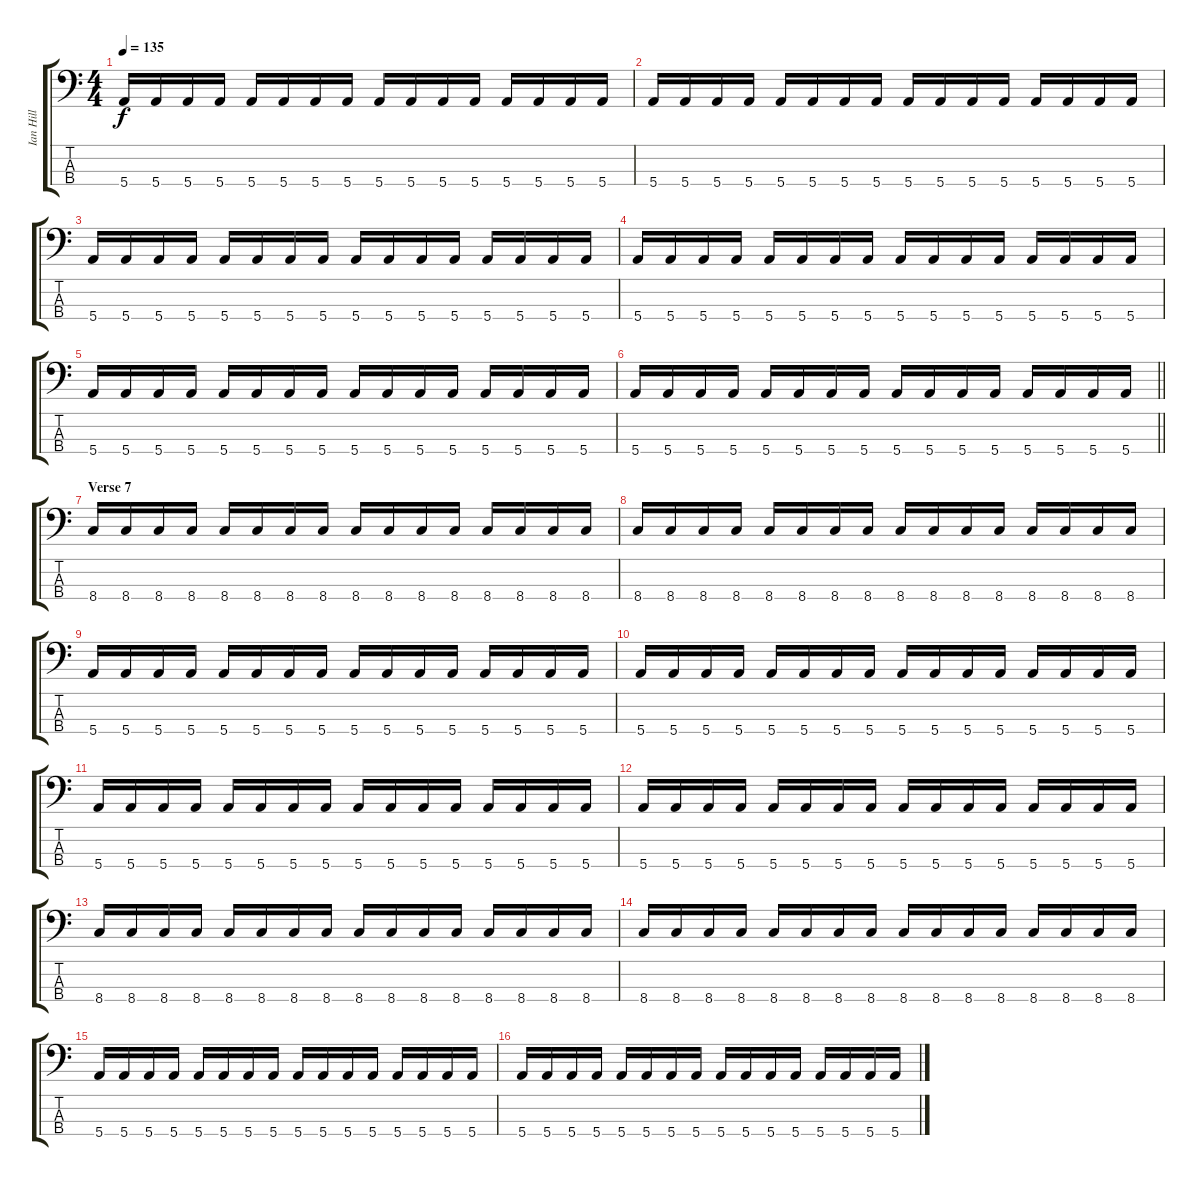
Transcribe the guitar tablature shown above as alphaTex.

\track ("Ian Hill" "Ian Hill") {instrument electricbasspick}
\staff {score tabs}
\tuning (G2 D2 A1 E1) {hide}
\ts (4 4)
\tempo 135
\clef f4
\ks c
5.4.16{dy f} 5.4.16 5.4.16 5.4.16 5.4.16 5.4.16 5.4.16 5.4.16 5.4.16 5.4.16 5.4.16 5.4.16 5.4.16 5.4.16 5.4.16 5.4.16 |
5.4.16 5.4.16 5.4.16 5.4.16 5.4.16 5.4.16 5.4.16 5.4.16 5.4.16 5.4.16 5.4.16 5.4.16 5.4.16 5.4.16 5.4.16 5.4.16 |
5.4.16 5.4.16 5.4.16 5.4.16 5.4.16 5.4.16 5.4.16 5.4.16 5.4.16 5.4.16 5.4.16 5.4.16 5.4.16 5.4.16 5.4.16 5.4.16 |
5.4.16 5.4.16 5.4.16 5.4.16 5.4.16 5.4.16 5.4.16 5.4.16 5.4.16 5.4.16 5.4.16 5.4.16 5.4.16 5.4.16 5.4.16 5.4.16 |
5.4.16 5.4.16 5.4.16 5.4.16 5.4.16 5.4.16 5.4.16 5.4.16 5.4.16 5.4.16 5.4.16 5.4.16 5.4.16 5.4.16 5.4.16 5.4.16 |
\barLineRight lightlight
5.4.16 5.4.16 5.4.16 5.4.16 5.4.16 5.4.16 5.4.16 5.4.16 5.4.16 5.4.16 5.4.16 5.4.16 5.4.16 5.4.16 5.4.16 5.4.16 |
\section ("" "Verse 7")
8.4.16 8.4.16 8.4.16 8.4.16 8.4.16 8.4.16 8.4.16 8.4.16 8.4.16 8.4.16 8.4.16 8.4.16 8.4.16 8.4.16 8.4.16 8.4.16 |
8.4.16 8.4.16 8.4.16 8.4.16 8.4.16 8.4.16 8.4.16 8.4.16 8.4.16 8.4.16 8.4.16 8.4.16 8.4.16 8.4.16 8.4.16 8.4.16 |
5.4.16 5.4.16 5.4.16 5.4.16 5.4.16 5.4.16 5.4.16 5.4.16 5.4.16 5.4.16 5.4.16 5.4.16 5.4.16 5.4.16 5.4.16 5.4.16 |
5.4.16 5.4.16 5.4.16 5.4.16 5.4.16 5.4.16 5.4.16 5.4.16 5.4.16 5.4.16 5.4.16 5.4.16 5.4.16 5.4.16 5.4.16 5.4.16 |
5.4.16 5.4.16 5.4.16 5.4.16 5.4.16 5.4.16 5.4.16 5.4.16 5.4.16 5.4.16 5.4.16 5.4.16 5.4.16 5.4.16 5.4.16 5.4.16 |
5.4.16 5.4.16 5.4.16 5.4.16 5.4.16 5.4.16 5.4.16 5.4.16 5.4.16 5.4.16 5.4.16 5.4.16 5.4.16 5.4.16 5.4.16 5.4.16 |
8.4.16 8.4.16 8.4.16 8.4.16 8.4.16 8.4.16 8.4.16 8.4.16 8.4.16 8.4.16 8.4.16 8.4.16 8.4.16 8.4.16 8.4.16 8.4.16 |
8.4.16 8.4.16 8.4.16 8.4.16 8.4.16 8.4.16 8.4.16 8.4.16 8.4.16 8.4.16 8.4.16 8.4.16 8.4.16 8.4.16 8.4.16 8.4.16 |
5.4.16 5.4.16 5.4.16 5.4.16 5.4.16 5.4.16 5.4.16 5.4.16 5.4.16 5.4.16 5.4.16 5.4.16 5.4.16 5.4.16 5.4.16 5.4.16 |
5.4.16 5.4.16 5.4.16 5.4.16 5.4.16 5.4.16 5.4.16 5.4.16 5.4.16 5.4.16 5.4.16 5.4.16 5.4.16 5.4.16 5.4.16 5.4.16
